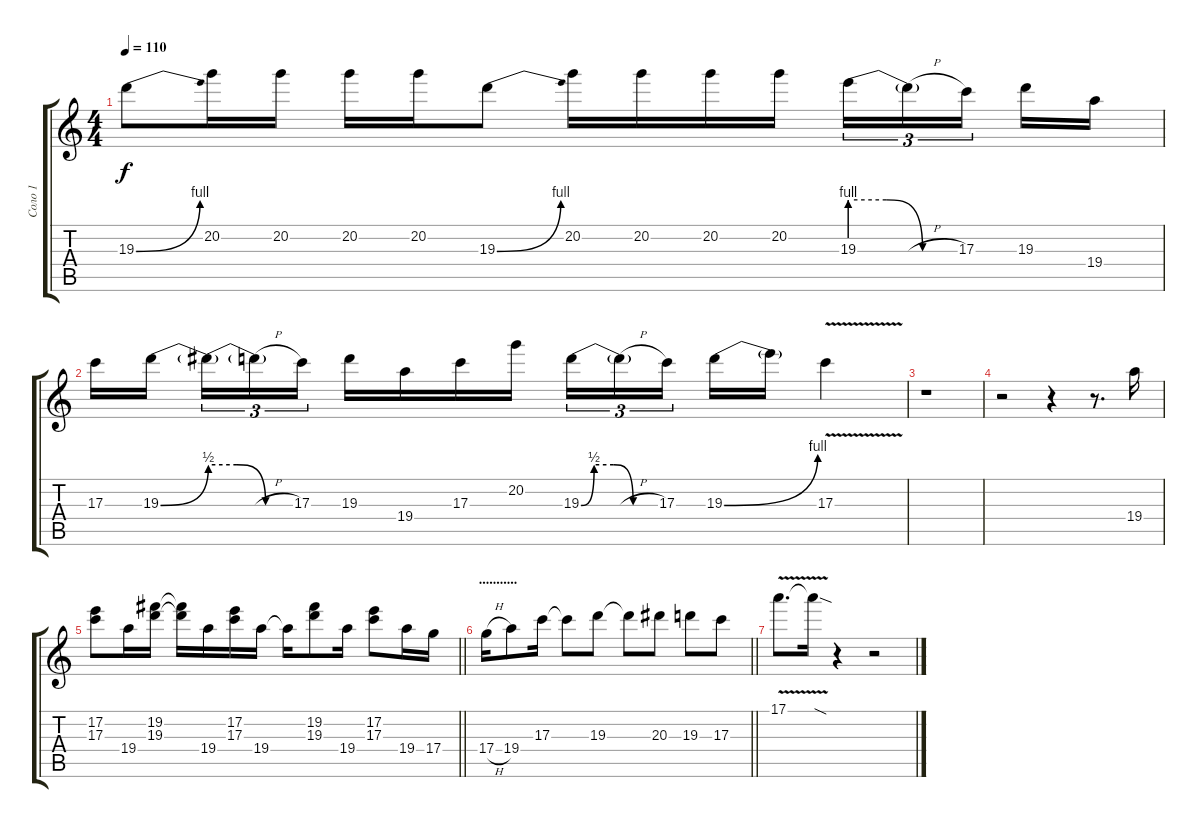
\track ("Соло 1" "Соло 1") {instrument distortionguitar}
\staff {score tabs}
\tuning (E4 B3 G3 D3 A2 E2) {hide}
\ts (4 4)
\tempo 110
\clef g2
\ks c
19.3{be (bend 0 0 60 4)}.8{dy f} 20.2.16 20.2.16 20.2.16 20.2.16 19.3{be (bend 0 0 60 4)}.8 20.2.16 20.2.16 20.2.16 20.2.16 19.3{be (custom 0 4 20 4 40 0 60 0)}.16{tu (3 2)} 19.3{h t}.16{tu (3 2)} 17.3.16{tu (3 2) beam splitsecondary} 19.3.16 19.4.16 |
17.3.16 19.3{be (bend 0 0 60 2)}.16{beam splitsecondary} 19.3{be (custom 0 2 20 2 40 0 60 0) t}.16{tu (3 2)} 19.3{h t}.16{tu (3 2)} 17.3.16{tu (3 2)} 19.3.16 19.4.16 17.3.16 20.2.16 19.3{be (custom 0 0 10 2 25 2 40 0 60 0)}.16{tu (3 2)} 19.3{h t}.16{tu (3 2)} 17.3.16{tu (3 2) beam splitsecondary} 19.3{be (bend 0 0 60 4)}.16 19.3{t}.16 17.3{v}.4 |
r.1 |
r.2 r.4 r.8{d} 19.4.16 |
\barLineRight lightlight
(17.2 17.3).8 19.4.16 (19.2 19.3).16 (19.2{t} 19.3{t}).16 19.4.16 (17.2 17.3).16 19.4.16 19.4{t}.16 (19.2 19.3).8 19.4.16 (17.2 17.3).8 19.4.16 17.4.16 |
\section ("" "...........")
\barLineRight lightlight
17.4{h}.16 19.4.8 17.3.16 17.3{t}.8 19.3.8 19.3{t}.8 20.3.8 19.3.8 17.3.8 |
17.1{v}.8{d} 17.1{sod t}.16 r.4 r.2
